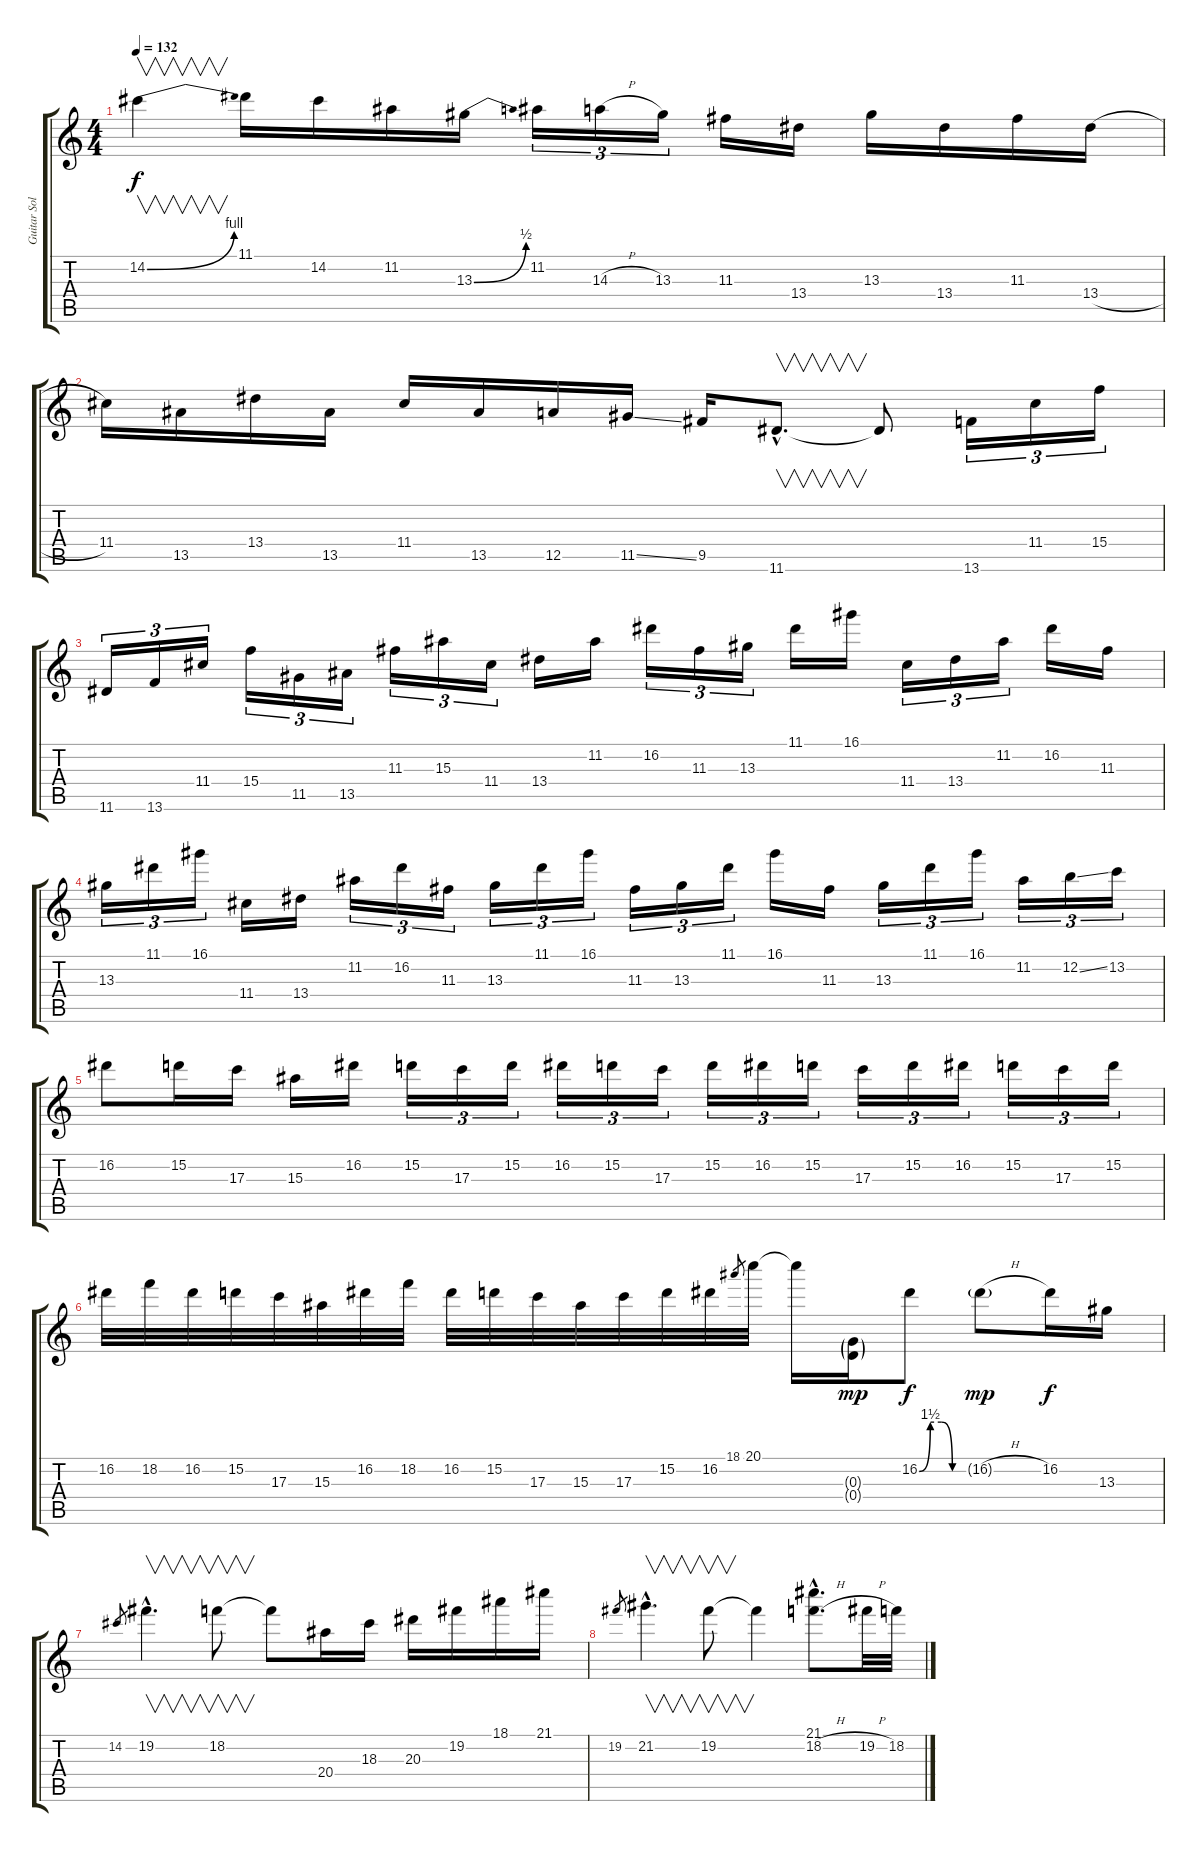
\track ("Guitar Solo" "Guitar Sol") {instrument overdrivenguitar}
\staff {score tabs}
\tuning (E4 B3 G3 D3 A2 E2) {hide}
\ts (4 4)
\tempo 132
\clef g2
\ks c
14.2{be (bend 0 0 60 4)}.4{v dy f} 11.1.16 14.2.16 11.2.16 13.3{be (bend 0 0 60 2)}.16 11.2.16{tu (3 2)} 14.3{h}.16{tu (3 2)} 13.3.16{tu (3 2)} 11.3.16 13.4.16 13.3.16 13.4.16 11.3.16 13.4{h}.16 |
11.4.16 13.5.16 13.4.16 13.5.16 11.4.16 13.5.16 12.5.16 11.5{ss}.16 9.5.16 11.6{hac}.8{v d} 11.6{t}.8 13.6.16{tu (3 2)} 11.4.16{tu (3 2)} 15.4.16{tu (3 2)} |
11.6.16{tu (3 2)} 13.6.16{tu (3 2)} 11.4.16{tu (3 2)} 15.4.16{tu (3 2)} 11.5.16{tu (3 2)} 13.5.16{tu (3 2)} 11.3.16{tu (3 2)} 15.3.16{tu (3 2)} 11.4.16{tu (3 2)} 13.4.16 11.2.16 16.2.16{tu (3 2)} 11.3.16{tu (3 2)} 13.3.16{tu (3 2)} 11.1.16 16.1.16 11.4.16{tu (3 2)} 13.4.16{tu (3 2)} 11.2.16{tu (3 2)} 16.2.16 11.3.16 |
13.3.16{tu (3 2)} 11.1.16{tu (3 2)} 16.1.16{tu (3 2)} 11.4.16 13.4.16 11.2.16{tu (3 2)} 16.2.16{tu (3 2)} 11.3.16{tu (3 2)} 13.3.16{tu (3 2)} 11.1.16{tu (3 2)} 16.1.16{tu (3 2)} 11.3.16{tu (3 2)} 13.3.16{tu (3 2)} 11.1.16{tu (3 2)} 16.1.16 11.3.16 13.3.16{tu (3 2)} 11.1.16{tu (3 2)} 16.1.16{tu (3 2)} 11.2.16{tu (3 2)} 12.2{ss}.16{tu (3 2)} 13.2.16{tu (3 2)} |
16.2.8 15.2.16 17.3.16 15.3.16 16.2.16 15.2.16{tu (3 2)} 17.3.16{tu (3 2)} 15.2.16{tu (3 2)} 16.2.16{tu (3 2)} 15.2.16{tu (3 2)} 17.3.16{tu (3 2)} 15.2.16{tu (3 2)} 16.2.16{tu (3 2)} 15.2.16{tu (3 2)} 17.3.16{tu (3 2)} 15.2.16{tu (3 2)} 16.2.16{tu (3 2)} 15.2.16{tu (3 2)} 17.3.16{tu (3 2)} 15.2.16{tu (3 2)} |
16.2.32 18.2.32 16.2.32 15.2.32 17.3.32 15.3.32 16.2.32 18.2.32 16.2.32 15.2.32 17.3.32 15.3.32 17.3.32 15.2.32 16.2.32 18.1.8{gr} 20.1.32 20.1{t}.16 (0.3{g} 0.4{g}).16{dy mp} 16.2{be (custom 0 0 15 6 30 6 45 0 60 0)}.8{dy f} 16.2{h g}.8{dy mp} 16.2.16{dy f} 13.3.16 |
14.2.8{gr} 19.2{hac}.4{v d} 18.2.8{v} 18.2{t}.8 20.4.16 18.3.16 20.3.16 19.2.16 18.1.16 21.1.16 |
19.2.8{gr} 21.2{hac}.4{v d} 19.2.8{v} 19.2{t}.4 (21.1{hac} 18.2{h hac}).8{d} 19.2{h}.32 18.2.32
